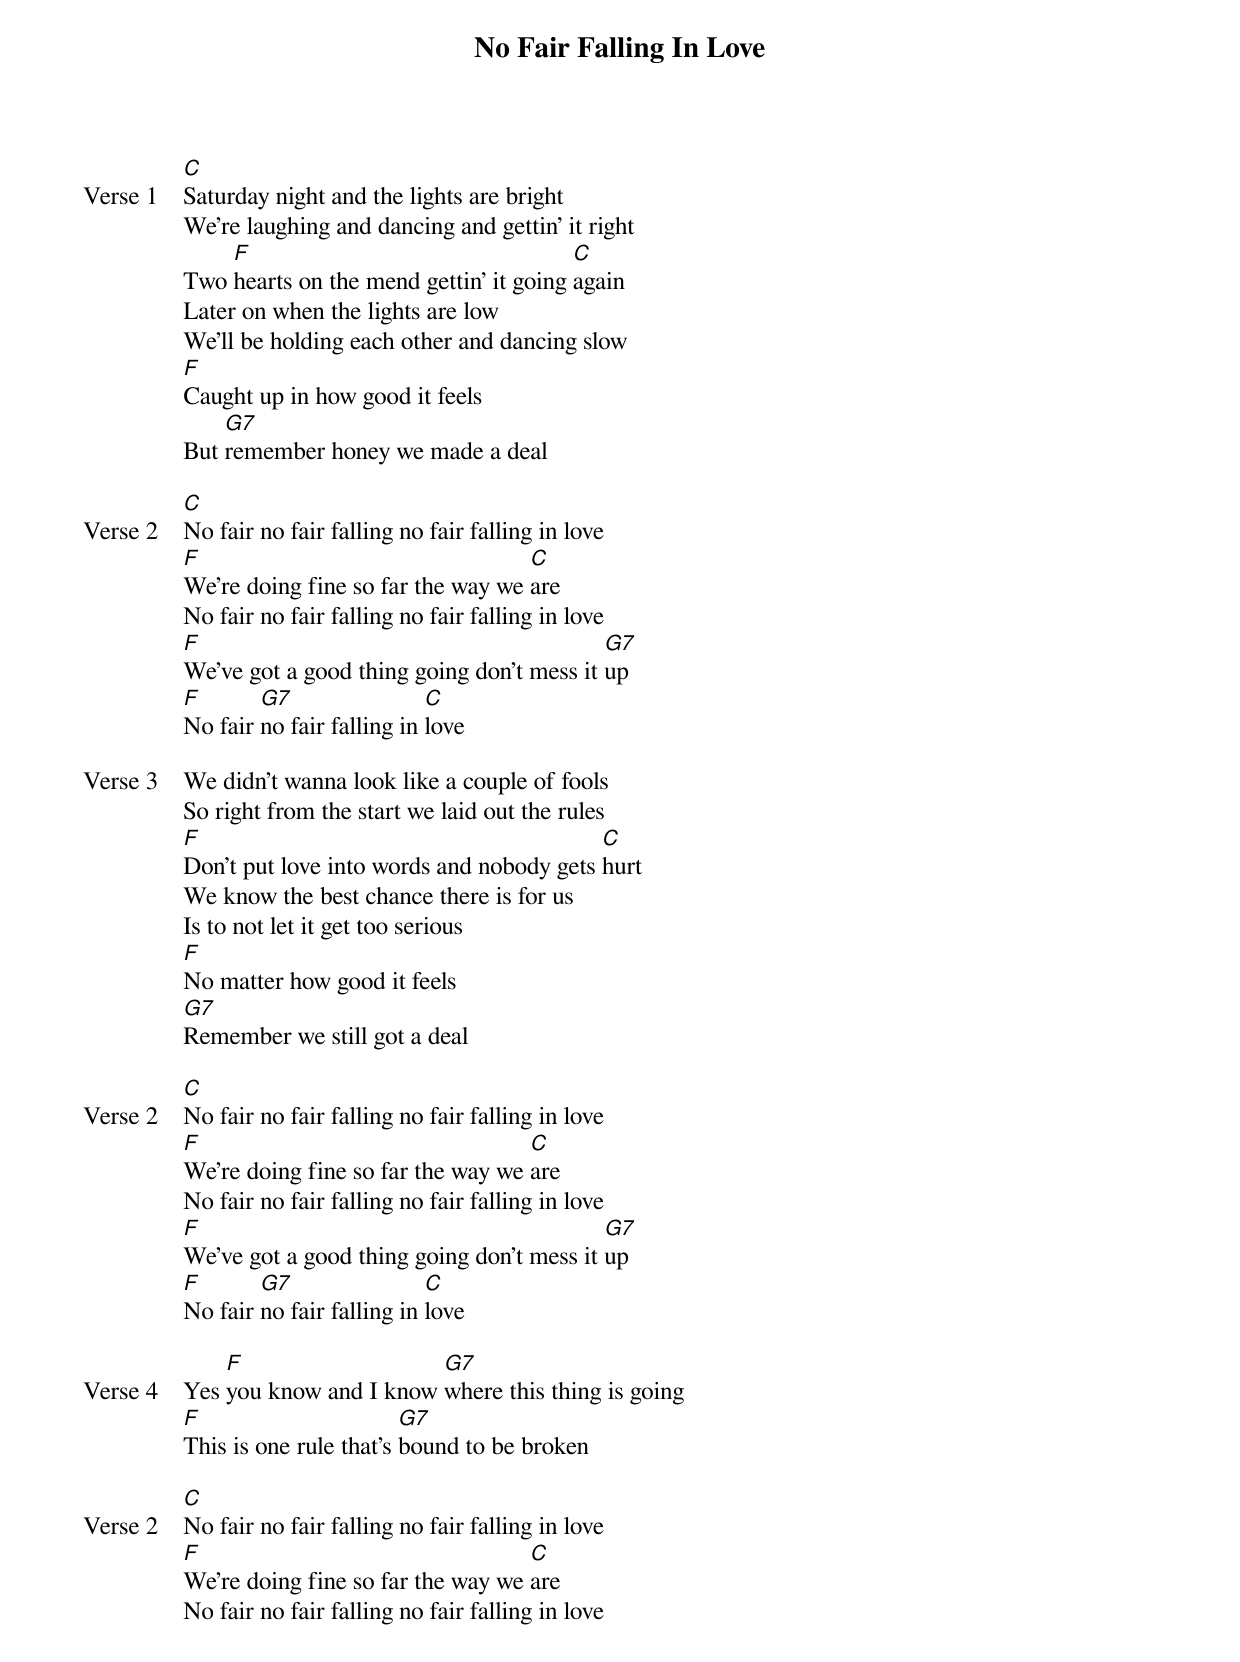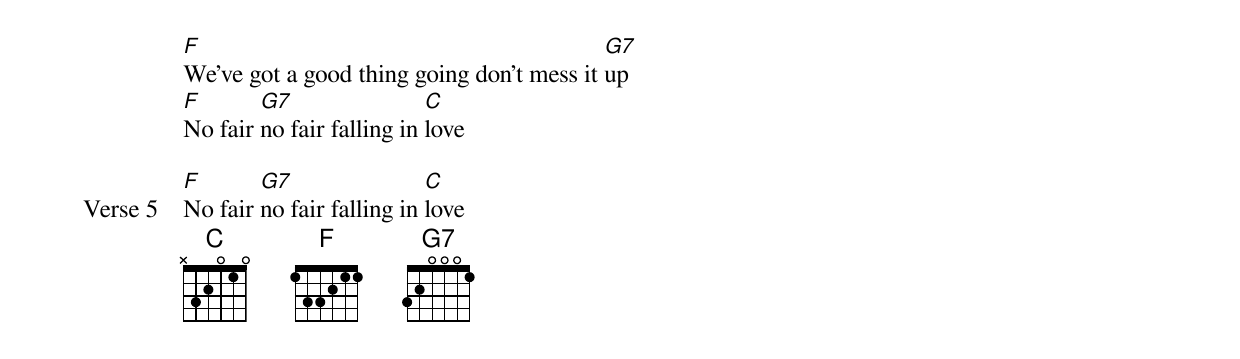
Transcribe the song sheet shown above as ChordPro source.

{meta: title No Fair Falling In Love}
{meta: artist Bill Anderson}
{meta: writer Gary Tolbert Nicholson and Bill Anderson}

{start_of_verse: Verse 1}
[C]Saturday night and the lights are bright
We’re laughing and dancing and gettin’ it right
Two [F]hearts on the mend gettin’ it going [C]again
Later on when the lights are low
We’ll be holding each other and dancing slow
[F]Caught up in how good it feels
But [G7]remember honey we made a deal
{end_of_verse}

{start_of_verse: Verse 2}
[C]No fair no fair falling no fair falling in love
[F]We’re doing fine so far the way we [C]are
No fair no fair falling no fair falling in love
[F]We’ve got a good thing going don’t mess it [G7]up
[F]No fair [G7]no fair falling in [C]love
{end_of_verse}

{start_of_verse: Verse 3}
We didn’t wanna look like a couple of fools
So right from the start we laid out the rules
[F]Don’t put love into words and nobody gets [C]hurt
We know the best chance there is for us
Is to not let it get too serious
[F]No matter how good it feels
[G7]Remember we still got a deal
{end_of_verse}

{start_of_verse: Verse 2}
[C]No fair no fair falling no fair falling in love
[F]We’re doing fine so far the way we [C]are
No fair no fair falling no fair falling in love
[F]We’ve got a good thing going don’t mess it [G7]up
[F]No fair [G7]no fair falling in [C]love
{end_of_verse}

{start_of_verse: Verse 4}
Yes [F]you know and I know [G7]where this thing is going
[F]This is one rule that’s [G7]bound to be broken
{end_of_verse}

{start_of_verse: Verse 2}
[C]No fair no fair falling no fair falling in love
[F]We’re doing fine so far the way we [C]are
No fair no fair falling no fair falling in love
[F]We’ve got a good thing going don’t mess it [G7]up
[F]No fair [G7]no fair falling in [C]love
{end_of_verse}

{start_of_verse: Verse 5}
[F]No fair [G7]no fair falling in [C]love
{end_of_verse}
